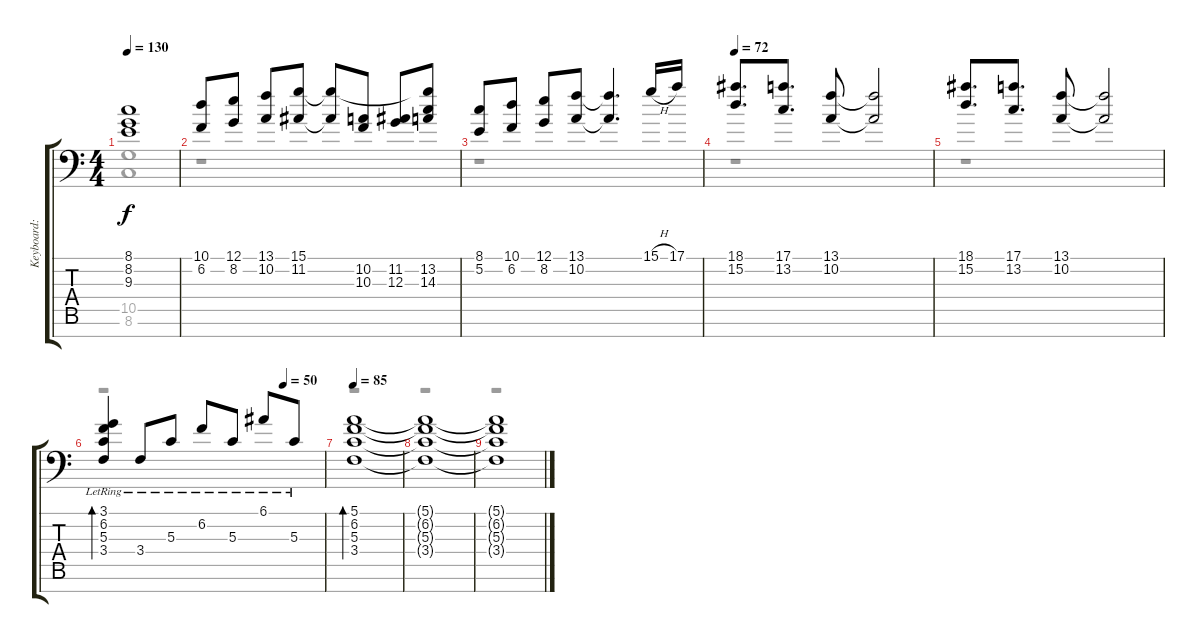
\track ("Keyboard: Tsumugi Kotobuki" "Keyboard: ") {instrument electricgrandpiano}
\staff {score tabs}
\tuning (E4 B3 G3 D3 A2 E2 E1) {hide}
\voice
\ts (4 4)
\tempo 130
\clef f4
\ks c
(8.1 8.2 9.3).1{dy f} |
(10.1 6.2).8{balance 8 instrument honkytonkpiano} (12.1 8.2).8 (13.1 10.2).8 (15.1 11.2).8 (15.1{t} 11.2{t}).8 (10.2 10.3).8{instrument pizzicatostrings} (11.2 12.3).8 (15.1{t} 13.2 14.3).8 |
(8.1 5.2).8{instrument honkytonkpiano} (10.1 6.2).8 (12.1 8.2).8 (13.1 10.2).8 (13.1{t} 10.2{t}).4{d} 15.1{h}.16{instrument electricgrandpiano} 17.1.16 |
\tempo 72
(18.1 15.2).8{d} (17.1 13.2).8{d} (13.1 10.2).8 (13.1{t} 10.2{t}).2 |
(18.1 15.2).8{d} (17.1 13.2).8{d} (13.1 10.2).8 (13.1{t} 10.2{t}).2 |
\tempo (50 0.8125)
(3.1{lr} 6.2{lr} 5.3{lr} 3.4{lr}).4{bd 120} 3.4{lr}.8 5.3{lr}.8 6.2{lr}.8 5.3{lr}.8 6.1{lr}.8 5.3{lr}.8 |
\tempo 85
(5.1 6.2 5.3 3.4).1{bd 120} |
(5.1{t} 6.2{t} 5.3{t} 3.4{t}).1 |
(5.1{t} 6.2{t} 5.3{t} 3.4{t}).1
\voice
\clef f4
\ottava regular
\simile none
\ks c
(10.5 8.6).1{dy f} |
r.1 |
r.1 |
r.1 |
r.1 |
r.1 |
r.1 |
r.1 |
r.1
